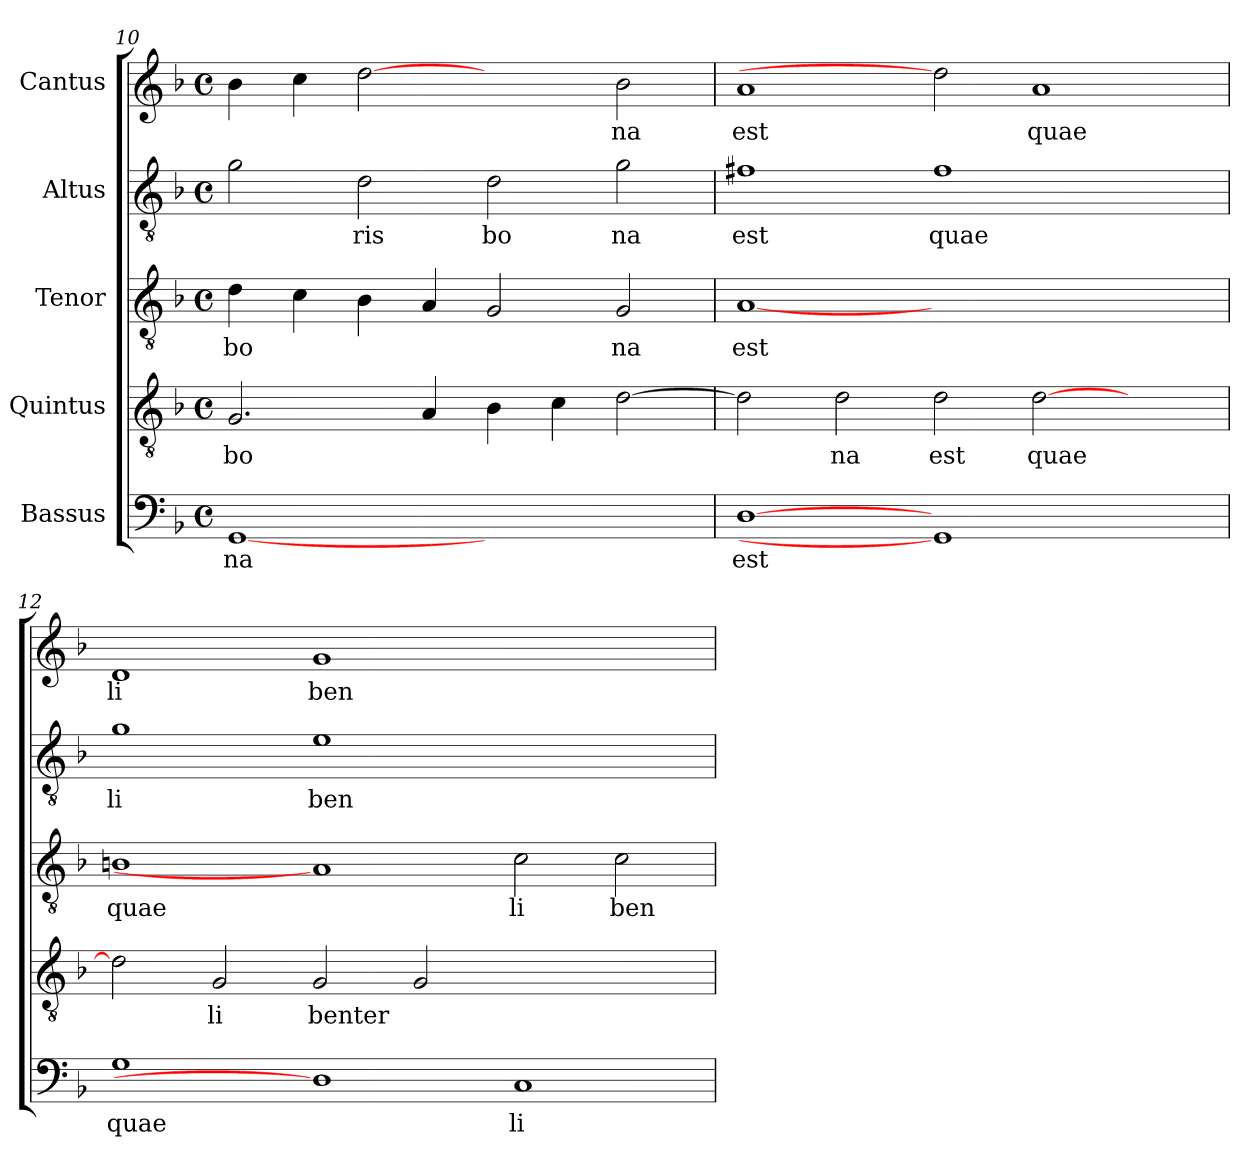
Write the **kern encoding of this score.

**kern	**text	**kern	**text	**kern	**text	**kern	**text	**kern	**text
*part5	*part5	*part4	*part4	*part3	*part3	*part2	*part2	*part1	*part1
*staff5	*staff5	*staff4	*staff4	*staff3	*staff3	*staff2	*staff2	*staff1	*staff1
*I"Bassus	*	*I"Quintus	*	*I"Tenor	*	*I"Altus	*	*I"Cantus	*
*clefF4	*	*clefGv2	*	*clefGv2	*	*clefGv2	*	*clefG2	*
*k[b-]	*	*k[b-]	*	*k[b-]	*	*k[b-]	*	*k[b-]	*
*F:	*	*F:	*	*F:	*	*F:	*	*F:	*
*M4/4	*	*M4/4	*	*M4/4	*	*M4/4	*	*M4/4	*
*met(c)	*	*met(c)	*	*met(c)	*	*met(c)	*	*met(c)	*
=10	=10	=10	=10	=10	=10	=10	=10	=10	=10
!	!LO:LY:b:cj	!	!LO:LY:b:cj	!	!LO:LY:b:cj	!	!	!	!
[1GG	na	2.G/	bo	4d\	bo	2g\	.	4b-\	.
.	.	.	.	4c\	.	.	.	4cc\	.
!	!	!	!	!	!	!	!LO:LY:b:cj	!	!
.	.	.	.	4B-\	.	2d\	ris	[2dd	.
.	.	4A/	.	4A/	.	.	.	.	.
!	!	!	!	!	!	!	!LO:LY:b:cj	!	!
1ryy	.	4B-\	.	2G/	.	2d\	bo	2ryy	.
.	.	4c\	.	.	.	.	.	.	.
!	!	!	!	!	!LO:LY:b:cj	!	!LO:LY:b:cj	!	!LO:LY:b:cj
.	.	[>2d\	.	2G/	na	2g\	na	2b-\	na
=11	=11	=11	=11	=11	=11	=11	=11	=11	=11
!	!LO:LY:b:cj	!	!	!	!LO:LY:b:cj	!	!LO:LY:b:cj	!	!LO:LY:b:cj
[1D	est	2d\]	.	[1A	est	1f#X	est	1a	est
!	!	!	!LO:LY:b:cj	!	!	!	!	!	!
.	.	2d\	na	.	.	.	.	.	.
!	!	!	!LO:LY:b:cj	!	!	!	!LO:LY:b:cj	!	!
1GG]	.	2d\	est	1.ryy	.	1f#	quae	2dd]	.
!	!	!	!LO:LY:b	!	!	!	!	!	!LO:LY:b:cj
.	.	[>2d\	quae	.	.	.	.	1a	quae
2ryy	.	2ryy	.	.	.	2ryy	.	.	.
!!LO:LB:g=z
=12	=12	=12	=12	=12	=12	=12	=12	=12	=12
!	!LO:LY:b:cj	!	!	!	!LO:LY:b:cj	!	!LO:LY:b:cj	!	!LO:LY:b:cj
1G	quae	2d\]	.	1Bn	quae	1g	li	1d	li
!	!	!	!LO:LY:b:cj	!	!	!	!	!	!
.	.	2G/	li	.	.	.	.	.	.
!	!	!	!LO:LY:b:cj	!	!	!	!LO:LY:b:cj	!	!LO:LY:b:cj
1D]	.	2G/	benter	1A]	.	1e	ben	1g	ben
.	.	2G/	.	.	.	.	.	.	.
!	!LO:LY:b:cj	!	!	!	!LO:LY:b:cj	!	!	!	!
1C	li-	1ryy	.	2c\	li	1ryy	.	1ryy	.
!	!	!	!	!	!LO:LY:b	!	!	!	!
.	.	.	.	2c\	ben	.	.	.	.
=	=	=	=	=	=	=	=	=	=
*-	*-	*-	*-	*-	*-	*-	*-	*-	*-
